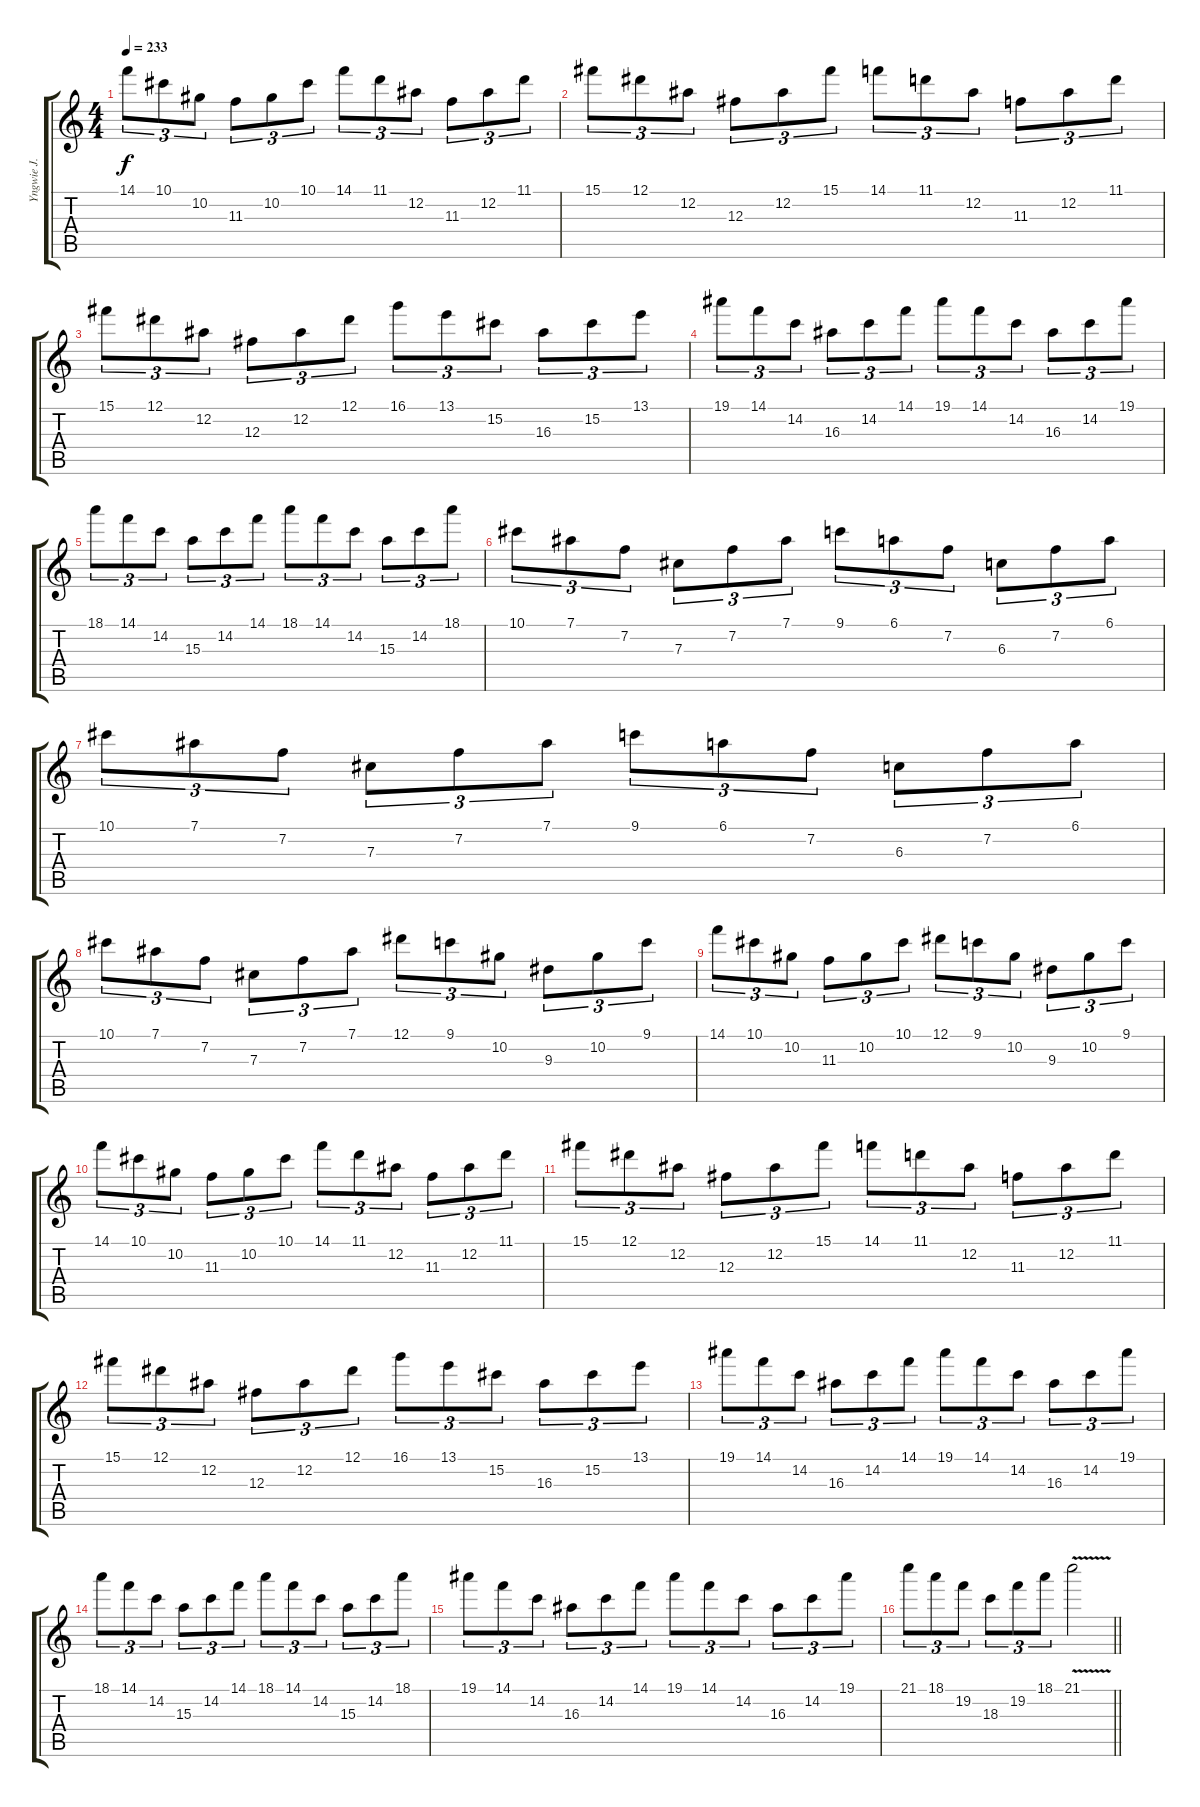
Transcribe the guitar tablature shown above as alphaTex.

\track ("Yngwie J. Malmsteen" "Yngwie J. ") {instrument overdrivenguitar}
\staff {score tabs}
\tuning (Eb4 Bb3 Gb3 Db3 Ab2 Eb2) {hide}
\ts (4 4)
\tempo 233
\clef g2
\ks c
14.1.8{tu (3 2) dy f} 10.1.8{tu (3 2)} 10.2.8{tu (3 2)} 11.3.8{tu (3 2)} 10.2.8{tu (3 2)} 10.1.8{tu (3 2)} 14.1.8{tu (3 2)} 11.1.8{tu (3 2)} 12.2.8{tu (3 2)} 11.3.8{tu (3 2)} 12.2.8{tu (3 2)} 11.1.8{tu (3 2)} |
15.1.8{tu (3 2)} 12.1.8{tu (3 2)} 12.2.8{tu (3 2)} 12.3.8{tu (3 2)} 12.2.8{tu (3 2)} 15.1.8{tu (3 2)} 14.1.8{tu (3 2)} 11.1.8{tu (3 2)} 12.2.8{tu (3 2)} 11.3.8{tu (3 2)} 12.2.8{tu (3 2)} 11.1.8{tu (3 2)} |
15.1.8{tu (3 2)} 12.1.8{tu (3 2)} 12.2.8{tu (3 2)} 12.3.8{tu (3 2)} 12.2.8{tu (3 2)} 12.1.8{tu (3 2)} 16.1.8{tu (3 2)} 13.1.8{tu (3 2)} 15.2.8{tu (3 2)} 16.3.8{tu (3 2)} 15.2.8{tu (3 2)} 13.1.8{tu (3 2)} |
19.1.8{tu (3 2)} 14.1.8{tu (3 2)} 14.2.8{tu (3 2)} 16.3.8{tu (3 2)} 14.2.8{tu (3 2)} 14.1.8{tu (3 2)} 19.1.8{tu (3 2)} 14.1.8{tu (3 2)} 14.2.8{tu (3 2)} 16.3.8{tu (3 2)} 14.2.8{tu (3 2)} 19.1.8{tu (3 2)} |
18.1.8{tu (3 2)} 14.1.8{tu (3 2)} 14.2.8{tu (3 2)} 15.3.8{tu (3 2)} 14.2.8{tu (3 2)} 14.1.8{tu (3 2)} 18.1.8{tu (3 2)} 14.1.8{tu (3 2)} 14.2.8{tu (3 2)} 15.3.8{tu (3 2)} 14.2.8{tu (3 2)} 18.1.8{tu (3 2)} |
10.1.8{tu (3 2)} 7.1.8{tu (3 2)} 7.2.8{tu (3 2)} 7.3.8{tu (3 2)} 7.2.8{tu (3 2)} 7.1.8{tu (3 2)} 9.1.8{tu (3 2)} 6.1.8{tu (3 2)} 7.2.8{tu (3 2)} 6.3.8{tu (3 2)} 7.2.8{tu (3 2)} 6.1.8{tu (3 2)} |
10.1.8{tu (3 2)} 7.1.8{tu (3 2)} 7.2.8{tu (3 2)} 7.3.8{tu (3 2)} 7.2.8{tu (3 2)} 7.1.8{tu (3 2)} 9.1.8{tu (3 2)} 6.1.8{tu (3 2)} 7.2.8{tu (3 2)} 6.3.8{tu (3 2)} 7.2.8{tu (3 2)} 6.1.8{tu (3 2)} |
10.1.8{tu (3 2)} 7.1.8{tu (3 2)} 7.2.8{tu (3 2)} 7.3.8{tu (3 2)} 7.2.8{tu (3 2)} 7.1.8{tu (3 2)} 12.1.8{tu (3 2)} 9.1.8{tu (3 2)} 10.2.8{tu (3 2)} 9.3.8{tu (3 2)} 10.2.8{tu (3 2)} 9.1.8{tu (3 2)} |
14.1.8{tu (3 2)} 10.1.8{tu (3 2)} 10.2.8{tu (3 2)} 11.3.8{tu (3 2)} 10.2.8{tu (3 2)} 10.1.8{tu (3 2)} 12.1.8{tu (3 2)} 9.1.8{tu (3 2)} 10.2.8{tu (3 2)} 9.3.8{tu (3 2)} 10.2.8{tu (3 2)} 9.1.8{tu (3 2)} |
14.1.8{tu (3 2)} 10.1.8{tu (3 2)} 10.2.8{tu (3 2)} 11.3.8{tu (3 2)} 10.2.8{tu (3 2)} 10.1.8{tu (3 2)} 14.1.8{tu (3 2)} 11.1.8{tu (3 2)} 12.2.8{tu (3 2)} 11.3.8{tu (3 2)} 12.2.8{tu (3 2)} 11.1.8{tu (3 2)} |
15.1.8{tu (3 2)} 12.1.8{tu (3 2)} 12.2.8{tu (3 2)} 12.3.8{tu (3 2)} 12.2.8{tu (3 2)} 15.1.8{tu (3 2)} 14.1.8{tu (3 2)} 11.1.8{tu (3 2)} 12.2.8{tu (3 2)} 11.3.8{tu (3 2)} 12.2.8{tu (3 2)} 11.1.8{tu (3 2)} |
15.1.8{tu (3 2)} 12.1.8{tu (3 2)} 12.2.8{tu (3 2)} 12.3.8{tu (3 2)} 12.2.8{tu (3 2)} 12.1.8{tu (3 2)} 16.1.8{tu (3 2)} 13.1.8{tu (3 2)} 15.2.8{tu (3 2)} 16.3.8{tu (3 2)} 15.2.8{tu (3 2)} 13.1.8{tu (3 2)} |
19.1.8{tu (3 2)} 14.1.8{tu (3 2)} 14.2.8{tu (3 2)} 16.3.8{tu (3 2)} 14.2.8{tu (3 2)} 14.1.8{tu (3 2)} 19.1.8{tu (3 2)} 14.1.8{tu (3 2)} 14.2.8{tu (3 2)} 16.3.8{tu (3 2)} 14.2.8{tu (3 2)} 19.1.8{tu (3 2)} |
18.1.8{tu (3 2)} 14.1.8{tu (3 2)} 14.2.8{tu (3 2)} 15.3.8{tu (3 2)} 14.2.8{tu (3 2)} 14.1.8{tu (3 2)} 18.1.8{tu (3 2)} 14.1.8{tu (3 2)} 14.2.8{tu (3 2)} 15.3.8{tu (3 2)} 14.2.8{tu (3 2)} 18.1.8{tu (3 2)} |
19.1.8{tu (3 2)} 14.1.8{tu (3 2)} 14.2.8{tu (3 2)} 16.3.8{tu (3 2)} 14.2.8{tu (3 2)} 14.1.8{tu (3 2)} 19.1.8{tu (3 2)} 14.1.8{tu (3 2)} 14.2.8{tu (3 2)} 16.3.8{tu (3 2)} 14.2.8{tu (3 2)} 19.1.8{tu (3 2)} |
\barLineRight lightlight
21.1.8{tu (3 2)} 18.1.8{tu (3 2)} 19.2.8{tu (3 2)} 18.3.8{tu (3 2)} 19.2.8{tu (3 2)} 18.1.8{tu (3 2)} 21.1{v}.2
